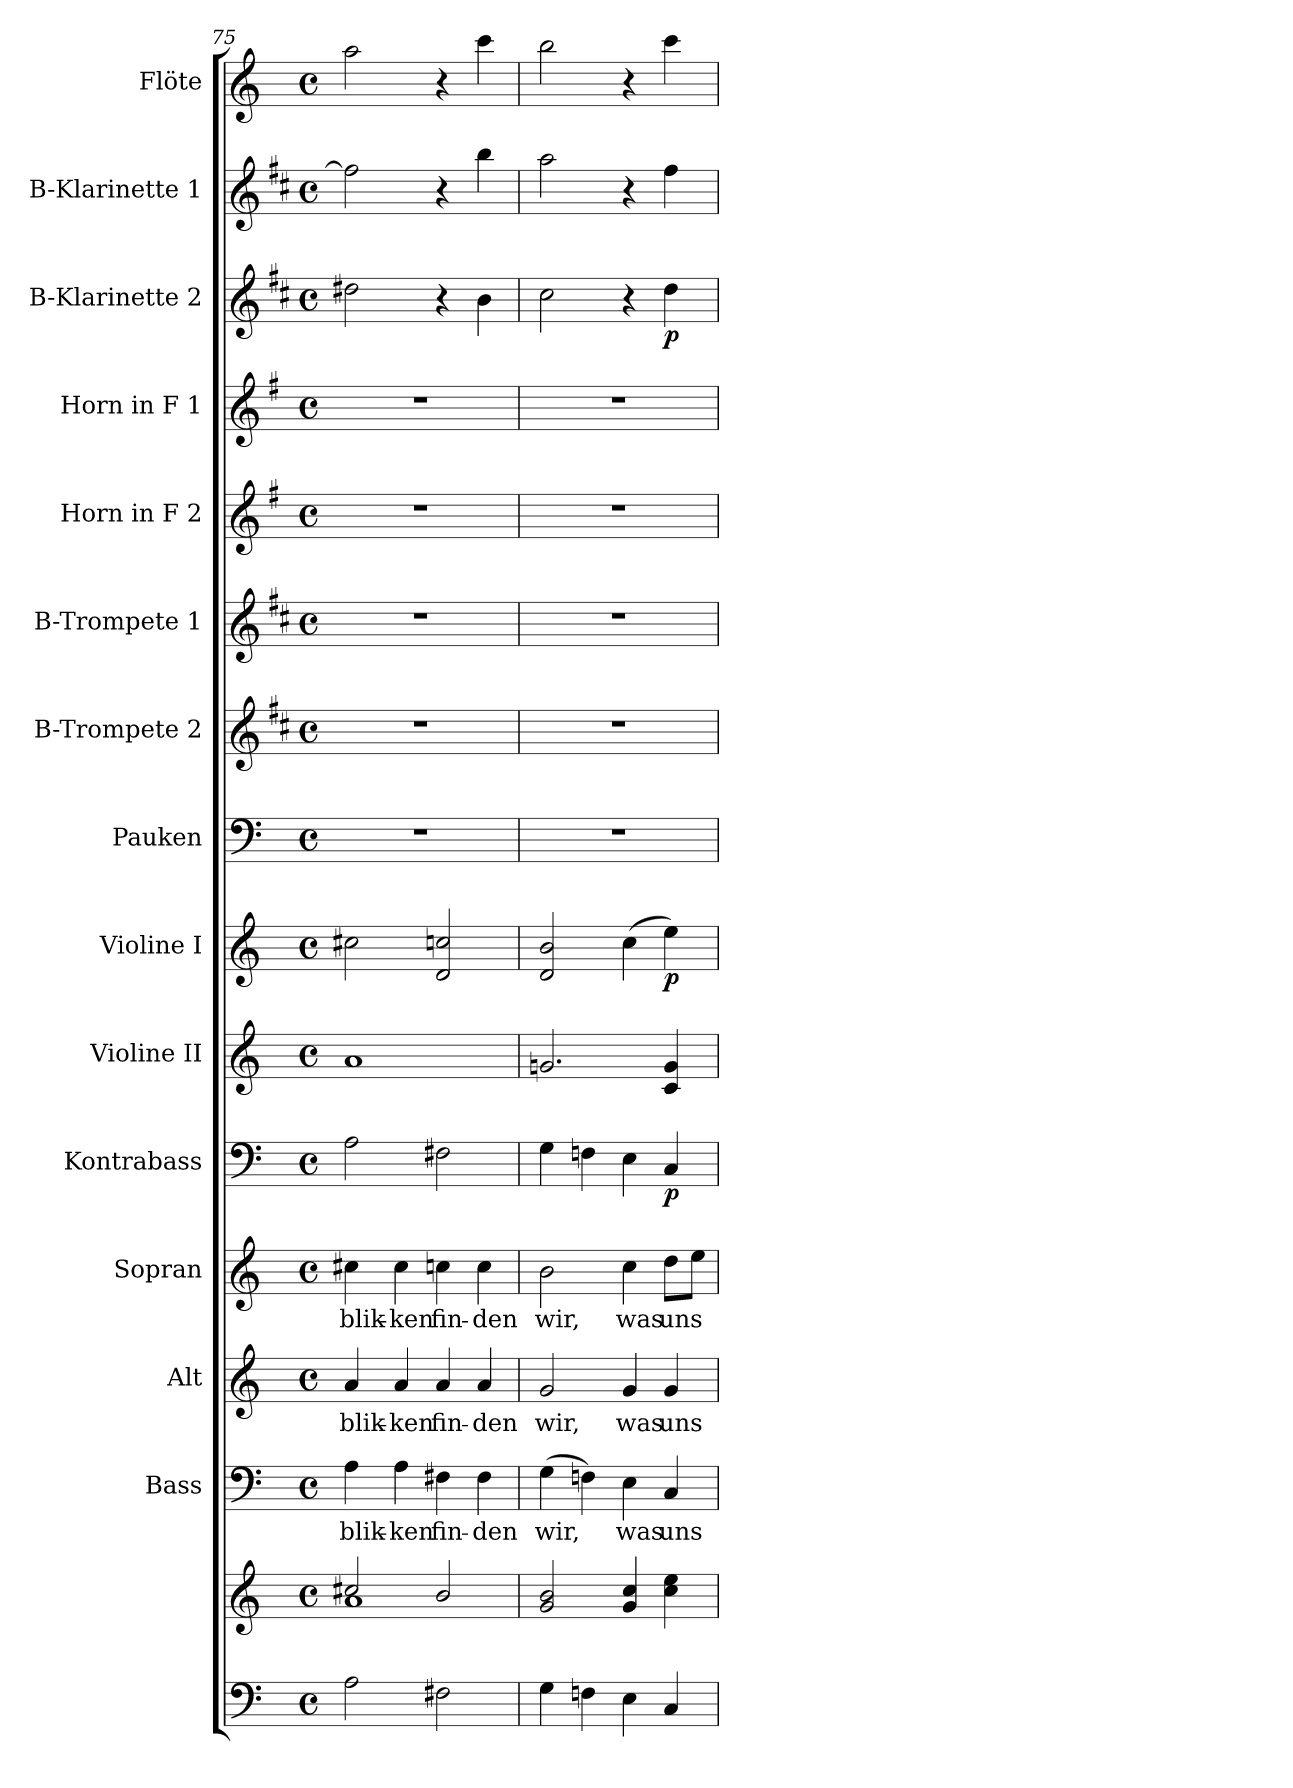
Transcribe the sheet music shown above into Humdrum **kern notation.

**kern	**kern	**kern	**text	**kern	**text	**kern	**text	**kern	**dynam	**kern	**kern	**dynam	**kern	**kern	**kern	**kern	**kern	**kern	**dynam	**kern	**kern
*part15	*part15	*part14	*part14	*part13	*part13	*part12	*part12	*part11	*part11	*part10	*part9	*part9	*part8	*part7	*part6	*part5	*part4	*part3	*part3	*part2	*part1
*staff16	*staff15	*staff14	*staff14	*staff13	*staff13	*staff12	*staff12	*staff11	*staff11	*staff10	*staff9	*staff9	*staff8	*staff7	*staff6	*staff5	*staff4	*staff3	*staff3	*staff2	*staff1
*	*	*I"Bass	*	*I"Alt	*	*I"Sopran	*	*I"Kontrabass	*	*I"Violine II	*I"Violine I	*	*I"Pauken	*I"B-Trompete 2	*I"B-Trompete 1	*I"Horn in F 2	*I"Horn in F 1	*I"B-Klarinette 2	*	*I"B-Klarinette 1	*I"Flöte
*	*	*I'B.	*	*I'A.	*	*I'S.	*	*I'Kb.	*	*I'Vl. II	*I'Vl. I	*	*I'Pk.	*I'B Trp. 2	*I'B Trp. 1	*	*	*I'B Kl. 2	*	*I'B Kl. 1	*I'Fl.
*clefF4	*clefG2	*clefF4	*	*clefG2	*	*clefG2	*	*clefF4	*	*clefG2	*clefG2	*	*clefF4	*clefG2	*clefG2	*clefG2	*clefG2	*clefG2	*	*clefG2	*clefG2
*	*	*	*	*	*	*	*	*ITrd7c12	*	*	*	*	*	*ITrd1c2	*ITrd1c2	*ITrd4c7	*ITrd4c7	*ITrd1c2	*	*ITrd1c2	*
*k[]	*k[]	*k[]	*	*k[]	*	*k[]	*	*k[]	*	*k[]	*k[]	*	*k[]	*k[]	*k[]	*k[]	*k[]	*k[]	*	*k[]	*k[]
*C:	*C:	*C:	*	*C:	*	*C:	*	*C:	*	*C:	*C:	*	*C:	*C:	*C:	*C:	*C:	*C:	*	*C:	*C:
*M4/4	*M4/4	*M4/4	*	*M4/4	*	*M4/4	*	*M4/4	*	*M4/4	*M4/4	*	*M4/4	*M4/4	*M4/4	*M4/4	*M4/4	*M4/4	*	*M4/4	*M4/4
*met(c)	*met(c)	*met(c)	*	*met(c)	*	*met(c)	*	*met(c)	*	*met(c)	*met(c)	*	*met(c)	*met(c)	*met(c)	*met(c)	*met(c)	*met(c)	*	*met(c)	*met(c)
=75	=75	=75	=75	=75	=75	=75	=75	=75	=75	=75	=75	=75	=75	=75	=75	=75	=75	=75	=75	=75	=75
*	*^	*	*	*	*	*	*	*	*	*	*	*	*	*	*	*	*	*	*	*	*
!	!	!	!	!LO:LY:b	!	!LO:LY:b	!	!LO:LY:b	!	!	!	!	!	!	!	!	!	!	!	!	!	!
2A\	2cc#X/	1a	4A\	blik-	4a/	blik-	4cc#X\	blik-	2AA\	.	1a	2cc#X\	.	1r	1r	1r	1r	1r	2cc#X\	.	2ee\]	2aa\
!	!	!	!	!LO:LY:b	!	!LO:LY:b	!	!LO:LY:b	!	!	!	!	!	!	!	!	!	!	!	!	!	!
.	.	.	4A\	-ken	4a/	-ken	4cc#\	-ken	.	.	.	.	.	.	.	.	.	.	.	.	.	.
!	!	!	!	!LO:LY:b	!	!LO:LY:b	!	!LO:LY:b	!	!	!	!	!	!	!	!	!	!	!	!	!	!
2F#X\	2b/	.	4F#X\	fin-	4a/	fin-	4ccn\	fin-	2FF#X\	.	.	2d/ 2ccn/	.	.	.	.	.	.	4r	.	4r	4r
!	!	!	!	!LO:LY:b	!	!LO:LY:b	!	!LO:LY:b	!	!	!	!	!	!	!	!	!	!	!	!	!	!
.	.	.	4F#\	-den	4a/	-den	4cc\	-den	.	.	.	.	.	.	.	.	.	.	4a\	.	4aa\	4ccc\
*	*v	*v	*	*	*	*	*	*	*	*	*	*	*	*	*	*	*	*	*	*	*	*
=76	=76	=76	=76	=76	=76	=76	=76	=76	=76	=76	=76	=76	=76	=76	=76	=76	=76	=76	=76	=76	=76
!	!	!	!LO:LY:b	!	!LO:LY:b	!	!LO:LY:b	!	!	!	!	!	!	!	!	!	!	!	!	!	!
4G\	2g/ 2b/	(>4G\	wir,	2g/	wir,	2b\	wir,	4GG\	.	2.gn/	2d/ 2b/	.	1r	1r	1r	1r	1r	2b\	.	2gg\	2bb\
4Fn\	.	4Fn\)	.	.	.	.	.	4FFn\	.	.	.	.	.	.	.	.	.	.	.	.	.
!	!	!	!LO:LY:b	!	!LO:LY:b	!	!LO:LY:b	!	!	!	!	!	!	!	!	!	!	!	!	!	!
4E\	4g/ 4cc/	4E\	was	4g/	was	4cc\	was	4EE\	.	.	(>4cc\	.	.	.	.	.	.	4r	.	4r	4r
!	!	!	!LO:LY:b	!	!LO:LY:b	!	!LO:LY:b	!	!LO:DY:b	!	!	!LO:DY:b	!	!	!	!	!	!	!LO:DY:b	!	!
4C/	4cc\ 4ee\	4C/	uns	4g/	uns	8dd\L	uns	4CC/	p	4c/ 4g/	4ee\)	p	.	.	.	.	.	4cc\	p	4ee\	4ccc\
.	.	.	.	.	.	8ee\J	.	.	.	.	.	.	.	.	.	.	.	.	.	.	.
=	=	=	=	=	=	=	=	=	=	=	=	=	=	=	=	=	=	=	=	=	=
*-	*-	*-	*-	*-	*-	*-	*-	*-	*-	*-	*-	*-	*-	*-	*-	*-	*-	*-	*-	*-	*-
